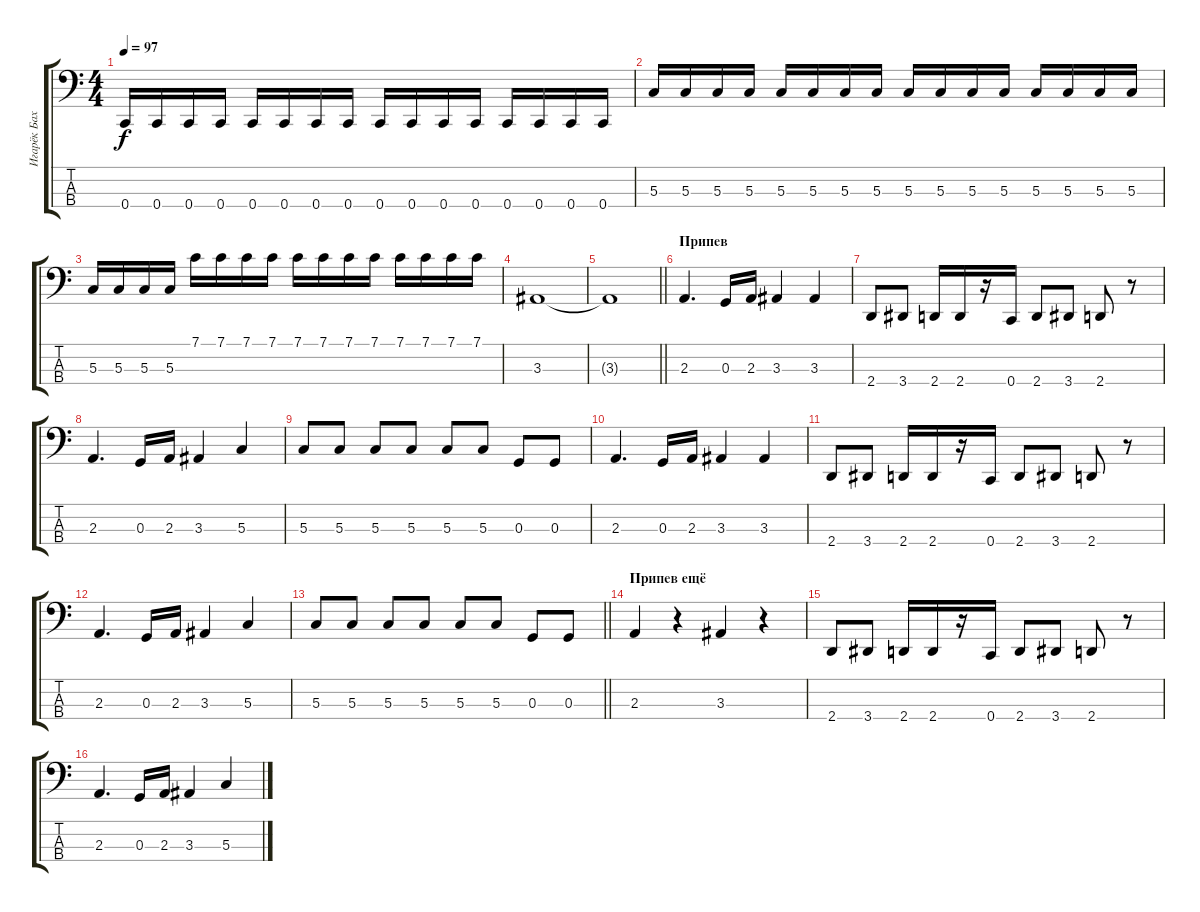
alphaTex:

\track ("Игарёк Бах" "Игарёк Бах") {instrument electricbassfinger}
\staff {score tabs}
\tuning (F2 C2 G1 C1) {hide}
\ts (4 4)
\tempo 97
\clef f4
\ks c
0.4.16{dy f} 0.4.16 0.4.16 0.4.16 0.4.16 0.4.16 0.4.16 0.4.16 0.4.16 0.4.16 0.4.16 0.4.16 0.4.16 0.4.16 0.4.16 0.4.16 |
5.3.16 5.3.16 5.3.16 5.3.16 5.3.16 5.3.16 5.3.16 5.3.16 5.3.16 5.3.16 5.3.16 5.3.16 5.3.16 5.3.16 5.3.16 5.3.16 |
5.3.16 5.3.16 5.3.16 5.3.16 7.1.16 7.1.16 7.1.16 7.1.16 7.1.16 7.1.16 7.1.16 7.1.16 7.1.16 7.1.16 7.1.16 7.1.16 |
3.3.1 |
\barLineRight lightlight
3.3{t}.1 |
\section ("" "Припев")
2.3.4{d} 0.3.16 2.3.16 3.3.4 3.3.4 |
2.4.8 3.4.8 2.4.16 2.4.16 r.16 0.4.16 2.4.8 3.4.8 2.4.8 r.8 |
2.3.4{d} 0.3.16 2.3.16 3.3.4 5.3.4 |
5.3.8 5.3.8 5.3.8 5.3.8 5.3.8 5.3.8 0.3.8 0.3.8 |
2.3.4{d} 0.3.16 2.3.16 3.3.4 3.3.4 |
2.4.8 3.4.8 2.4.16 2.4.16 r.16 0.4.16 2.4.8 3.4.8 2.4.8 r.8 |
2.3.4{d} 0.3.16 2.3.16 3.3.4 5.3.4 |
\barLineRight lightlight
5.3.8 5.3.8 5.3.8 5.3.8 5.3.8 5.3.8 0.3.8 0.3.8 |
\section ("" "Припев ещё")
2.3.4 r.4 3.3.4 r.4 |
2.4.8 3.4.8 2.4.16 2.4.16 r.16 0.4.16 2.4.8 3.4.8 2.4.8 r.8 |
2.3.4{d} 0.3.16 2.3.16 3.3.4 5.3.4
